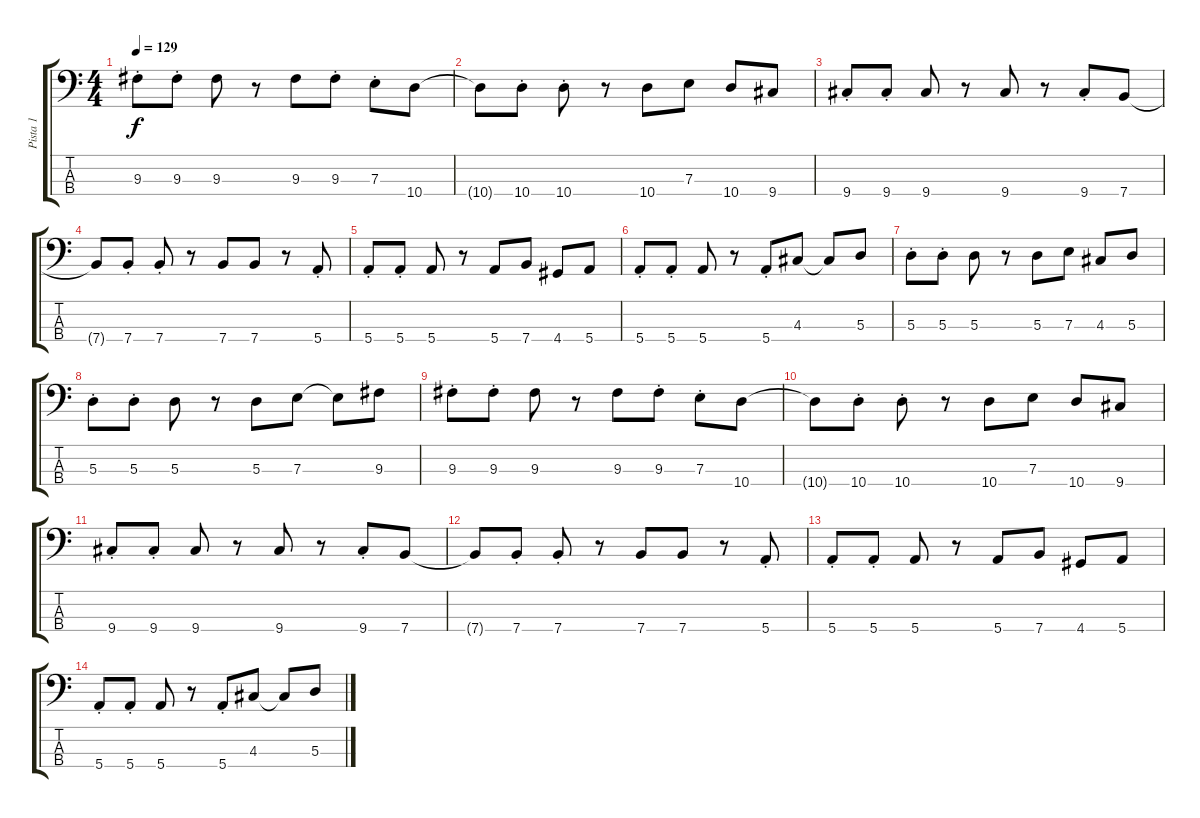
\track ("Pista 1" "Pista 1") {instrument electricbassfinger}
\staff {score tabs}
\tuning (G2 D2 A1 E1) {hide}
\ts (4 4)
\tempo 129
\clef f4
\ks c
9.3{st}.8{dy f} 9.3{st}.8 9.3.8 r.8 9.3.8 9.3{st}.8 7.3{st}.8 10.4.8 |
10.4{t}.8 10.4{st}.8 10.4{st}.8 r.8 10.4.8 7.3.8 10.4.8 9.4.8 |
9.4{st}.8 9.4{st}.8 9.4.8 r.8 9.4.8 r.8 9.4{st}.8 7.4.8 |
7.4{t}.8 7.4{st}.8 7.4{st}.8 r.8 7.4.8 7.4.8 r.8 5.4{st}.8 |
5.4{st}.8 5.4{st}.8 5.4.8 r.8 5.4.8 7.4.8 4.4.8 5.4.8 |
5.4{st}.8 5.4{st}.8 5.4.8 r.8 5.4{st}.8 4.3.8 4.3{t}.8 5.3.8 |
5.3{st}.8 5.3{st}.8 5.3.8 r.8 5.3.8 7.3.8 4.3.8 5.3.8 |
5.3{st}.8 5.3{st}.8 5.3.8 r.8 5.3.8 7.3.8 7.3{t}.8 9.3.8 |
9.3{st}.8 9.3{st}.8 9.3.8 r.8 9.3.8 9.3{st}.8 7.3{st}.8 10.4.8 |
10.4{t}.8 10.4{st}.8 10.4{st}.8 r.8 10.4.8 7.3.8 10.4.8 9.4.8 |
9.4{st}.8 9.4{st}.8 9.4.8 r.8 9.4.8 r.8 9.4{st}.8 7.4.8 |
7.4{t}.8 7.4{st}.8 7.4{st}.8 r.8 7.4.8 7.4.8 r.8 5.4{st}.8 |
5.4{st}.8 5.4{st}.8 5.4.8 r.8 5.4.8 7.4.8 4.4.8 5.4.8 |
5.4{st}.8 5.4{st}.8 5.4.8 r.8 5.4{st}.8 4.3.8 4.3{t}.8 5.3.8
